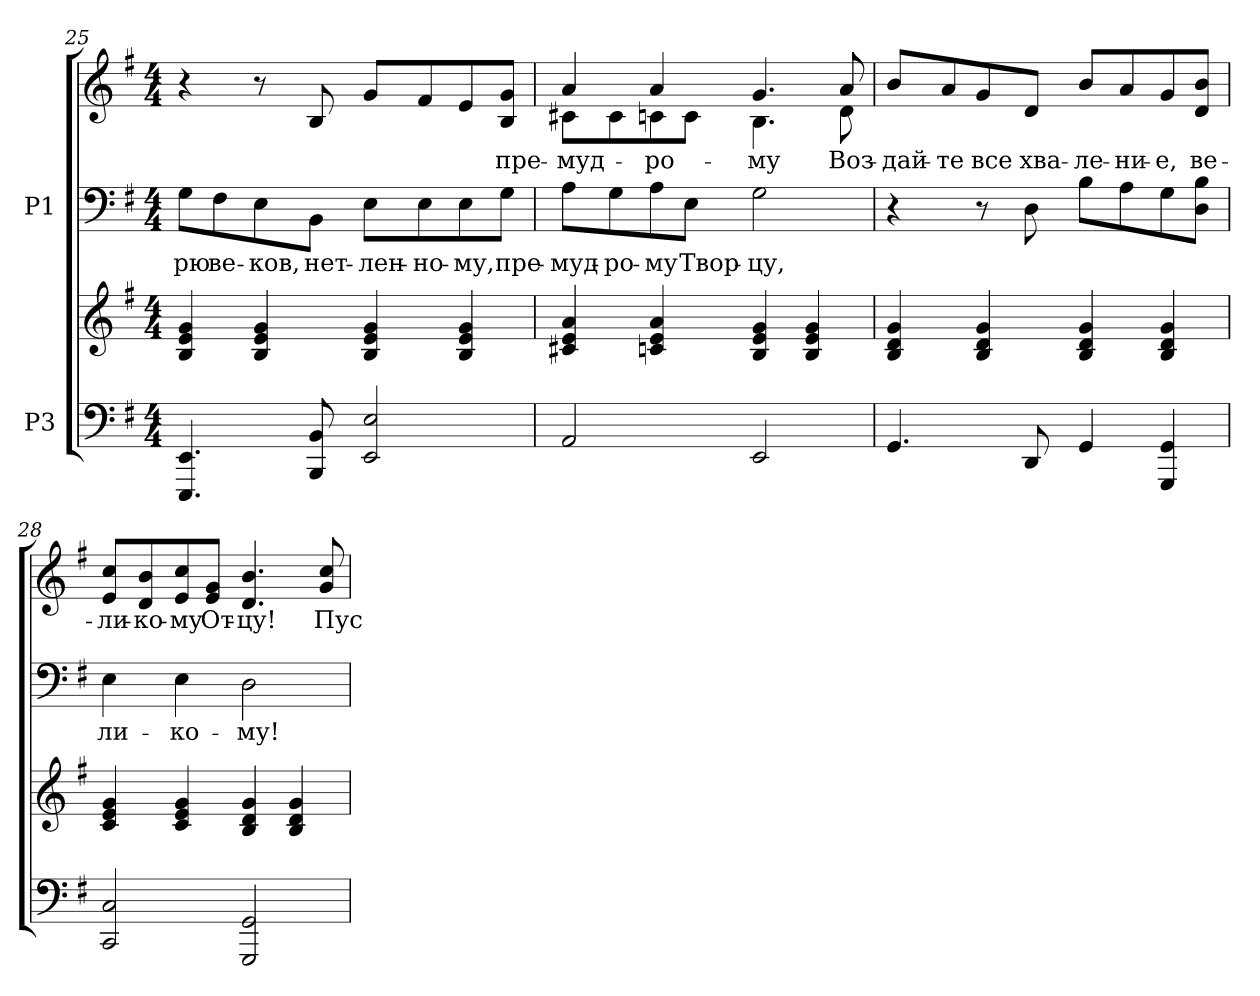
**kern	**kern	**kern	**text	**kern	**text
*part2	*part2	*part1	*part1	*part1	*part1
*staff4	*staff3	*staff2	*staff2	*staff1	*staff1
*I"P3	*	*I"P1	*	*	*
!!LO:LB:g=z
*clefF4	*clefG2	*clefF4	*	*clefG2	*
*k[f#]	*k[f#]	*k[f#]	*	*k[f#]	*
*e:	*e:	*e:	*	*e:	*
*M4/4	*M4/4	*M4/4	*	*M4/4	*
=25	=25	=25	=25	=25	=25
!	!	!	!LO:LY:a:color=#000000	!	!
4.EEEi/ 4.EEi	4Bi/ 4ei 4gi	8Gi\L	-рю	4r	.
!	!	!	!LO:LY:a:color=#000000	!	!
.	.	8F#i\	ве-	.	.
!	!	!	!LO:LY:a:color=#000000	!	!
.	4Bi/ 4ei 4gi	8Ei\	-ков,	8r	.
!	!	!	!LO:LY:a:color=#000000	!	!
8BBBi/ 8BBi	.	8BBi\J	нет-	8Bi/	.
!	!	!	!LO:LY:a:color=#000000	!	!
2EEi/ 2Ei	4Bi/ 4ei 4gi	8Ei\L	-лен-	8gi/L	.
!	!	!	!LO:LY:a:color=#000000	!	!
.	.	8Ei\	-но-	8f#i/	.
!	!	!	!LO:LY:a:color=#000000	!	!
.	4Bi/ 4ei 4gi	8Ei\	-му,	8ei/	.
!	!	!	!LO:LY:a:color=#000000	!	!
!	!	!	!	!	!LO:LY:b:color=#000000
.	.	8Gi\J	пре-	8Bi/ 8giJ	пре-
=26	=26	=26	=26	=26	=26
!	!	!	!LO:LY:a:color=#000000	!	!
!	!	!	!	!	!LO:LY:b:color=#000000
*	*	*	*	*^	*
2AAi/	4c#Xi/ 4ei 4ai	8Ai\L	-муд-	4ai/	8c#Xi\L	-муд-
!	!	!	!LO:LY:a:color=#000000	!	!	!
.	.	8Gi\	-ро-	.	8c#i\	.
!	!	!	!LO:LY:a:color=#000000	!	!	!
!	!	!	!	!	!	!LO:LY:b:color=#000000
.	4cni/ 4ei 4ai	8Ai\	-му	4ai/	8cni\	-ро-
!	!	!	!LO:LY:a:color=#000000	!	!	!
.	.	8Ei\J	Твор-	.	8ci\J	.
!	!	!	!LO:LY:a:color=#000000	!	!	!
!	!	!	!	!	!	!LO:LY:b:color=#000000
2EEi/	4Bi/ 4ei 4gi	2Gi\	-цу,	4.gi/	4.Bi\	-му
.	4Bi/ 4ei 4gi	.	.	.	.	.
!	!	!	!	!	!	!LO:LY:b:color=#000000
.	.	.	.	8ai/	8di\	Воз-
*	*	*	*	*v	*v	*
=27	=27	=27	=27	=27	=27
*	*	*	*	*^	*
!	!	!	!	!	!	!LO:LY:b:color=#000000
*	*	*	*	*v	*v	*
4.GGi/	4Bi/ 4di 4gi	4r	.	8bi/L	-дай-
!	!	!	!	!	!LO:LY:b:color=#000000
.	.	.	.	8ai/	-те
!	!	!	!	!	!LO:LY:b:color=#000000
.	4Bi/ 4di 4gi	8r	.	8gi/	все
!	!	!	!	!	!LO:LY:b:color=#000000
8DDi/	.	8Di\	.	8di/J	хва-
!	!	!	!	!	!LO:LY:b:color=#000000
4GGi/	4Bi/ 4di 4gi	8Bi\L	.	8bi/L	-ле-
!	!	!	!	!	!LO:LY:b:color=#000000
.	.	8Ai\	.	8ai/	-ни-
!	!	!	!	!	!LO:LY:b:color=#000000
4GGGi/ 4GGi	4Bi/ 4di 4gi	8Gi\	.	8gi/	-е,
!	!	!	!	!	!LO:LY:b:color=#000000
.	.	8Di\ 8BiJ	.	8di/ 8biJ	ве-
!!LO:PB:g=z
=28	=28	=28	=28	=28	=28
!	!	!	!LO:LY:a:color=#000000	!	!
!	!	!	!	!	!LO:LY:b:color=#000000
2CCi/ 2Ci	4ci/ 4ei 4gi	4Ei\	ли-	8ei/ 8cciL	-ли-
!	!	!	!	!	!LO:LY:b:color=#000000
.	.	.	.	8di/ 8bi	-ко-
!	!	!	!LO:LY:a:color=#000000	!	!
!	!	!	!	!	!LO:LY:b:color=#000000
.	4ci/ 4ei 4gi	4Ei\	-ко-	8ei/ 8cci	-му
!	!	!	!	!	!LO:LY:b:color=#000000
.	.	.	.	8ei/ 8giJ	От-
!	!	!	!LO:LY:a:color=#000000	!	!
!	!	!	!	!	!LO:LY:b:color=#000000
2GGGi/ 2GGi	4Bi/ 4di 4gi	2Di\	-му!	4.di/ 4.bi	-цу!
.	4Bi/ 4di 4gi	.	.	.	.
!	!	!	!	!	!LO:LY:b:color=#000000
.	.	.	.	8gi/ 8cci	Пус-
=	=	=	=	=	=
*-	*-	*-	*-	*-	*-
